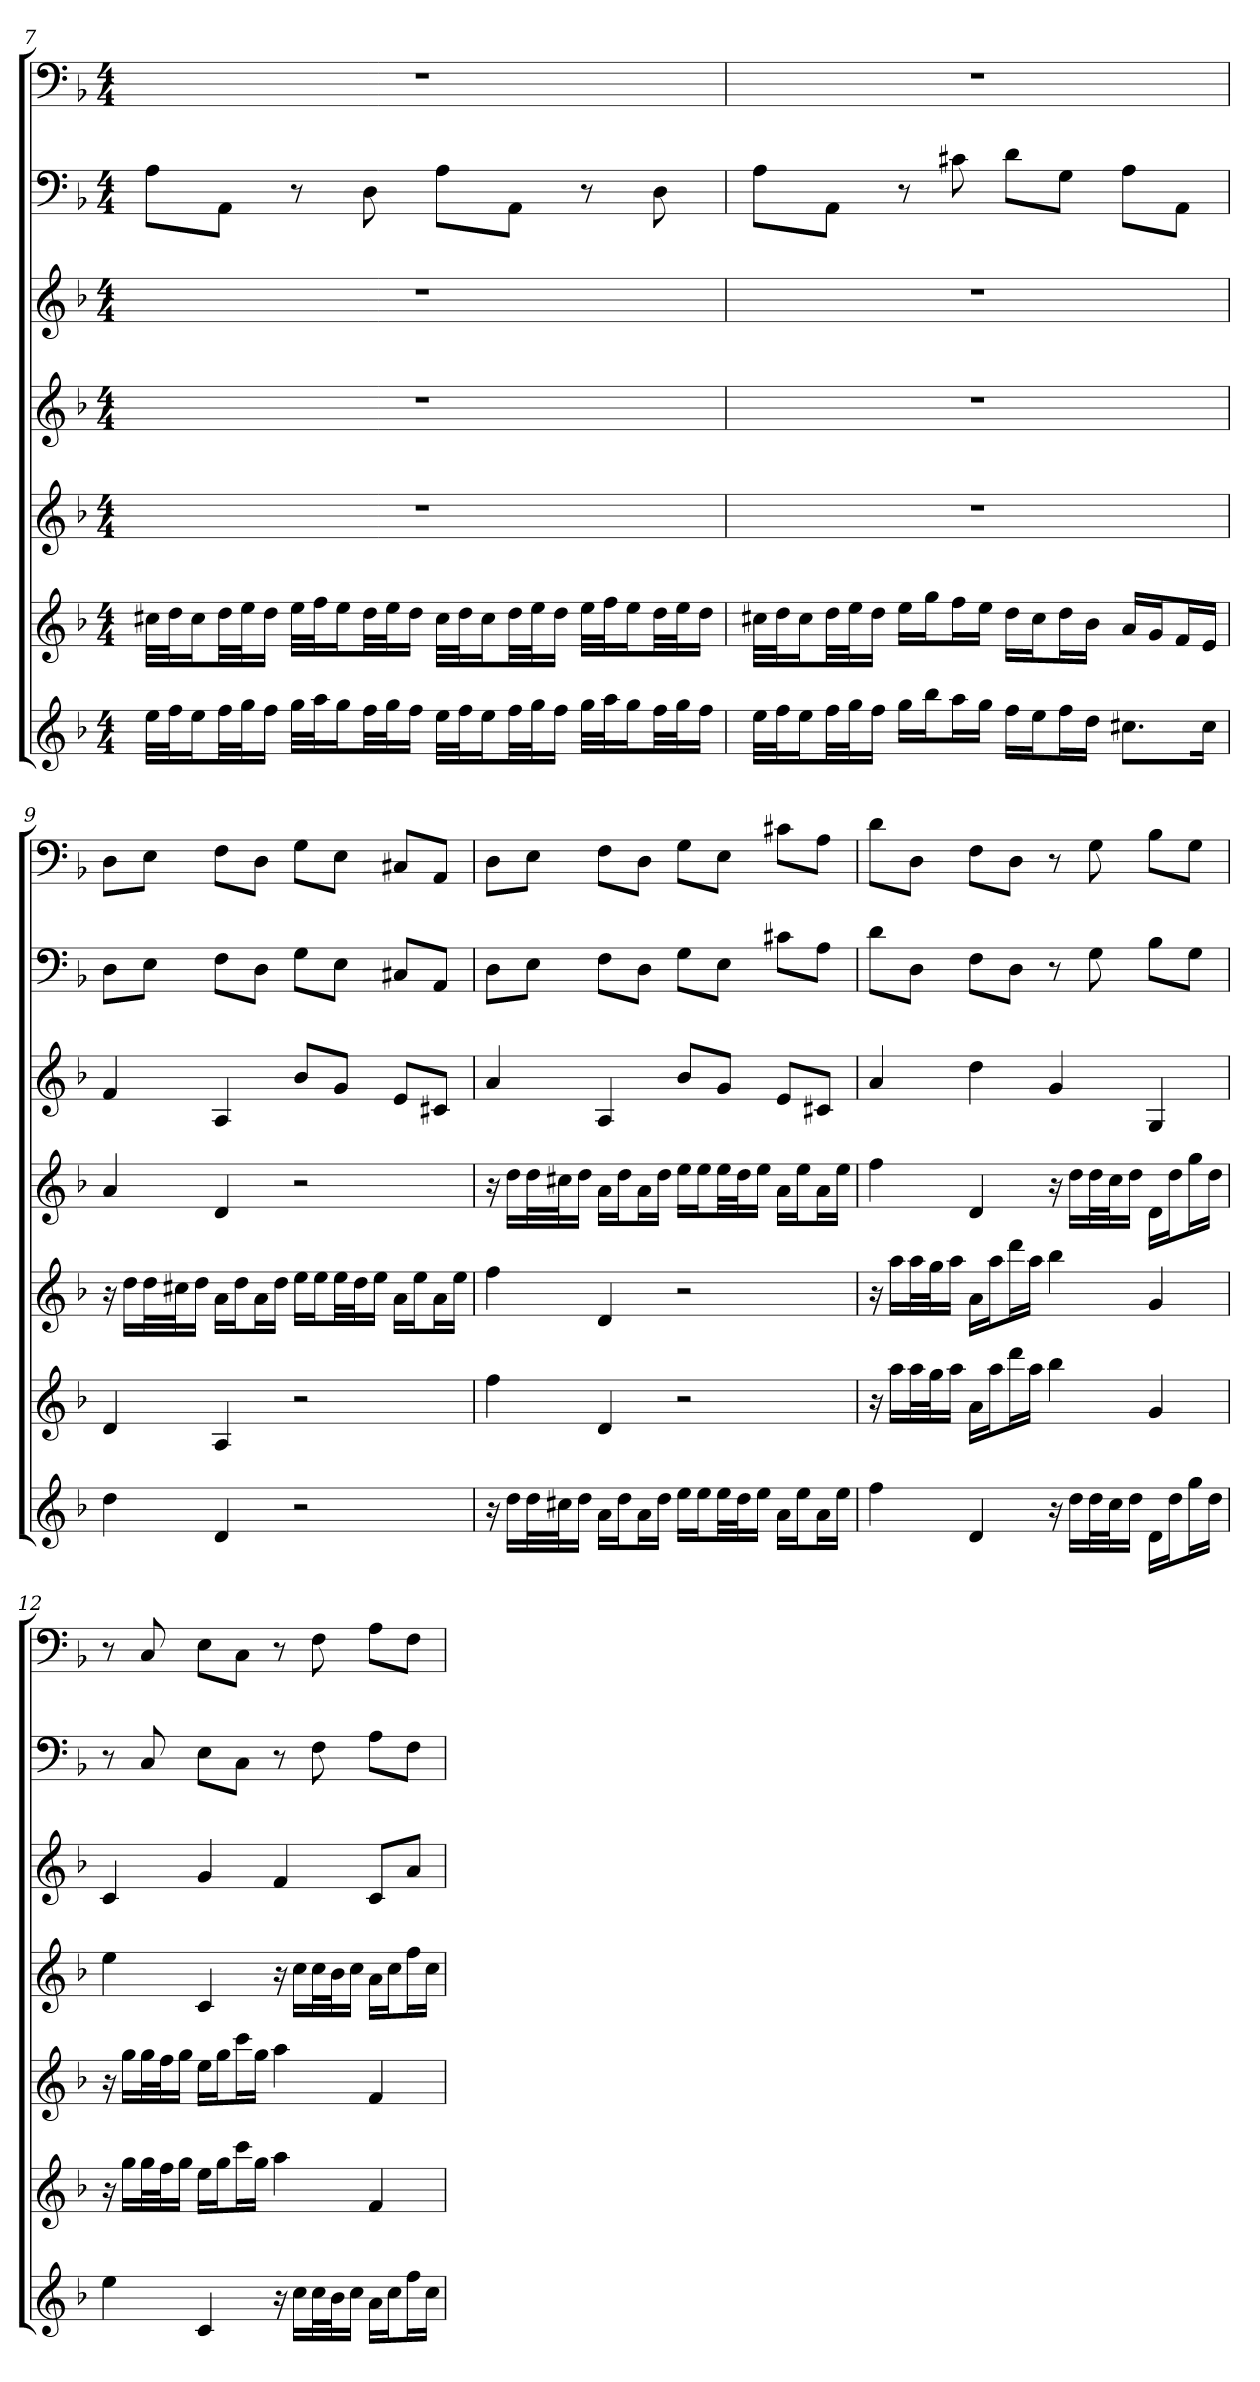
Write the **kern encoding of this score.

**kern	**kern	**kern	**kern	**kern	**kern	**kern
*part7	*part6	*part5	*part4	*part3	*part2	*part1
*staff7	*staff6	*staff5	*staff4	*staff3	*staff2	*staff1
*k[b-]	*k[b-]	*k[b-]	*k[b-]	*k[b-]	*k[b-]	*k[b-]
*d:	*d:	*d:	*d:	*d:	*d:	*d:
*M4/4	*M4/4	*M4/4	*M4/4	*M4/4	*M4/4	*M4/4
=7	=7	=7	=7	=7	=7	=7
32eeLLL	32cc#XLLL	1r	1r	1r	8AL	1r
32ffJ	32ddJ	.	.	.	.	.
16eeJ	16cc#J	.	.	.	.	.
32ffLL	32ddLL	.	.	.	8AAJ	.
32ggJ	32eeJ	.	.	.	.	.
16ffJJ	16ddJJ	.	.	.	.	.
32ggLLL	32eeLLL	.	.	.	8r	.
32aaJ	32ffJ	.	.	.	.	.
16ggJ	16eeJ	.	.	.	.	.
32ffLL	32ddLL	.	.	.	8D	.
32ggJ	32eeJ	.	.	.	.	.
16ffJJ	16ddJJ	.	.	.	.	.
32eeLLL	32cc#LLL	.	.	.	8AL	.
32ffJ	32ddJ	.	.	.	.	.
16eeJ	16cc#J	.	.	.	.	.
32ffLL	32ddLL	.	.	.	8AAJ	.
32ggJ	32eeJ	.	.	.	.	.
16ffJJ	16ddJJ	.	.	.	.	.
32ggLLL	32eeLLL	.	.	.	8r	.
32aaJ	32ffJ	.	.	.	.	.
16ggJ	16eeJ	.	.	.	.	.
32ffLL	32ddLL	.	.	.	8D	.
32ggJ	32eeJ	.	.	.	.	.
16ffJJ	16ddJJ	.	.	.	.	.
=8	=8	=8	=8	=8	=8	=8
32eeLLL	32cc#XLLL	1r	1r	1r	8AL	1r
32ffJ	32ddJ	.	.	.	.	.
16eeJ	16cc#J	.	.	.	.	.
32ffLL	32ddLL	.	.	.	8AAJ	.
32ggJ	32eeJ	.	.	.	.	.
16ffJJ	16ddJJ	.	.	.	.	.
16ggLL	16eeLL	.	.	.	8r	.
16bb-J	16ggJ	.	.	.	.	.
16aaL	16ffL	.	.	.	8c#X	.
16ggJJ	16eeJJ	.	.	.	.	.
16ffLL	16ddLL	.	.	.	8dL	.
16eeJ	16cc#J	.	.	.	.	.
16ffL	16ddL	.	.	.	8GJ	.
16ddJJ	16b-JJ	.	.	.	.	.
8.cc#XL	16aLL	.	.	.	8AL	.
.	16gJ	.	.	.	.	.
.	16fL	.	.	.	8AAJ	.
16cc#Jk	16eJJ	.	.	.	.	.
=9	=9	=9	=9	=9	=9	=9
4dd	4d	16r	4a	4f	8DL	8DL
.	.	16ddLL	.	.	.	.
.	.	32ddL	.	.	8EJ	8EJ
.	.	32cc#XJ	.	.	.	.
.	.	16ddJJ	.	.	.	.
4d	4A	16aLL	4d	4A	8FL	8FL
.	.	16ddJ	.	.	.	.
.	.	16aL	.	.	8DJ	8DJ
.	.	16ddJJ	.	.	.	.
2r	2r	16eeLL	2r	8b-L	8GL	8GL
.	.	16eeJ	.	.	.	.
.	.	32eeLL	.	8gJ	8EJ	8EJ
.	.	32ddJ	.	.	.	.
.	.	16eeJJ	.	.	.	.
.	.	16aLL	.	8eL	8C#XL	8C#XL
.	.	16eeJ	.	.	.	.
.	.	16aL	.	8c#XJ	8AAJ	8AAJ
.	.	16eeJJ	.	.	.	.
=10	=10	=10	=10	=10	=10	=10
16r	4ff	4ff	16r	4a	8DL	8DL
16ddLL	.	.	16ddLL	.	.	.
32ddL	.	.	32ddL	.	8EJ	8EJ
32cc#XJ	.	.	32cc#XJ	.	.	.
16ddJJ	.	.	16ddJJ	.	.	.
16aLL	4d	4d	16aLL	4A	8FL	8FL
16ddJ	.	.	16ddJ	.	.	.
16aL	.	.	16aL	.	8DJ	8DJ
16ddJJ	.	.	16ddJJ	.	.	.
16eeLL	2r	2r	16eeLL	8b-L	8GL	8GL
16eeJ	.	.	16eeJ	.	.	.
32eeLL	.	.	32eeLL	8gJ	8EJ	8EJ
32ddJ	.	.	32ddJ	.	.	.
16eeJJ	.	.	16eeJJ	.	.	.
16aLL	.	.	16aLL	8eL	8c#XL	8c#XL
16eeJ	.	.	16eeJ	.	.	.
16aL	.	.	16aL	8c#XJ	8AJ	8AJ
16eeJJ	.	.	16eeJJ	.	.	.
=11	=11	=11	=11	=11	=11	=11
4ff	16r	16r	4ff	4a	8dL	8dL
.	16aaLL	16aaLL	.	.	.	.
.	32aaL	32aaL	.	.	8DJ	8DJ
.	32ggJ	32ggJ	.	.	.	.
.	16aaJJ	16aaJJ	.	.	.	.
4d	16aLL	16aLL	4d	4dd	8FL	8FL
.	16aaJ	16aaJ	.	.	.	.
.	16dddL	16dddL	.	.	8DJ	8DJ
.	16aaJJ	16aaJJ	.	.	.	.
16r	4bb-	4bb-	16r	4g	8r	8r
16ddLL	.	.	16ddLL	.	.	.
32ddL	.	.	32ddL	.	8G	8G
32ccJ	.	.	32ccJ	.	.	.
16ddJJ	.	.	16ddJJ	.	.	.
16dLL	4g	4g	16dLL	4G	8B-L	8B-L
16ddJ	.	.	16ddJ	.	.	.
16ggL	.	.	16ggL	.	8GJ	8GJ
16ddJJ	.	.	16ddJJ	.	.	.
=12	=12	=12	=12	=12	=12	=12
4ee	16r	16r	4ee	4c	8r	8r
.	16ggLL	16ggLL	.	.	.	.
.	32ggL	32ggL	.	.	8C	8C
.	32ffJ	32ffJ	.	.	.	.
.	16ggJJ	16ggJJ	.	.	.	.
4c	16eeLL	16eeLL	4c	4g	8EL	8EL
.	16ggJ	16ggJ	.	.	.	.
.	16cccL	16cccL	.	.	8CJ	8CJ
.	16ggJJ	16ggJJ	.	.	.	.
16r	4aa	4aa	16r	4f	8r	8r
16ccLL	.	.	16ccLL	.	.	.
32ccL	.	.	32ccL	.	8F	8F
32b-J	.	.	32b-J	.	.	.
16ccJJ	.	.	16ccJJ	.	.	.
16aLL	4f	4f	16aLL	8cL	8AL	8AL
16ccJ	.	.	16ccJ	.	.	.
16ffL	.	.	16ffL	8aJ	8FJ	8FJ
16ccJJ	.	.	16ccJJ	.	.	.
=	=	=	=	=	=	=
*-	*-	*-	*-	*-	*-	*-
